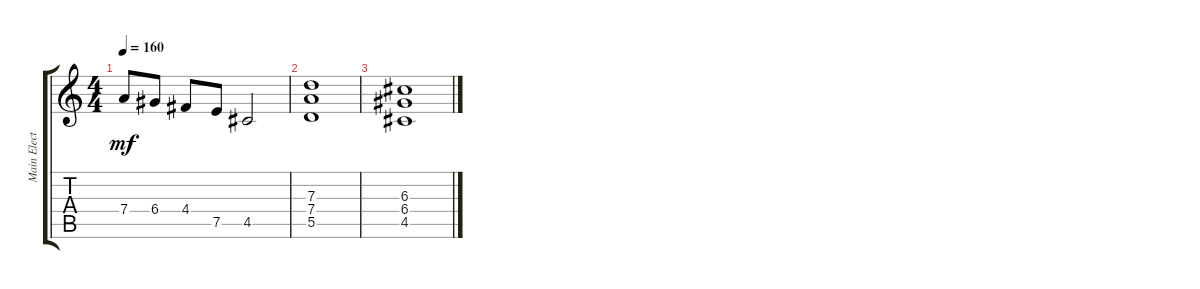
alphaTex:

\track ("Main Electric Guitar" "Main Elect") {instrument distortionguitar}
\staff {score tabs}
\tuning (E4 B3 G3 D3 A2 E2) {hide}
\ts (4 4)
\tempo 160
\clef g2
\ks c
7.4.8{dy mf} 6.4.8 4.4.8 7.5.8 4.5.2 |
(7.3 7.4 5.5).1 |
(6.3 6.4 4.5).1
